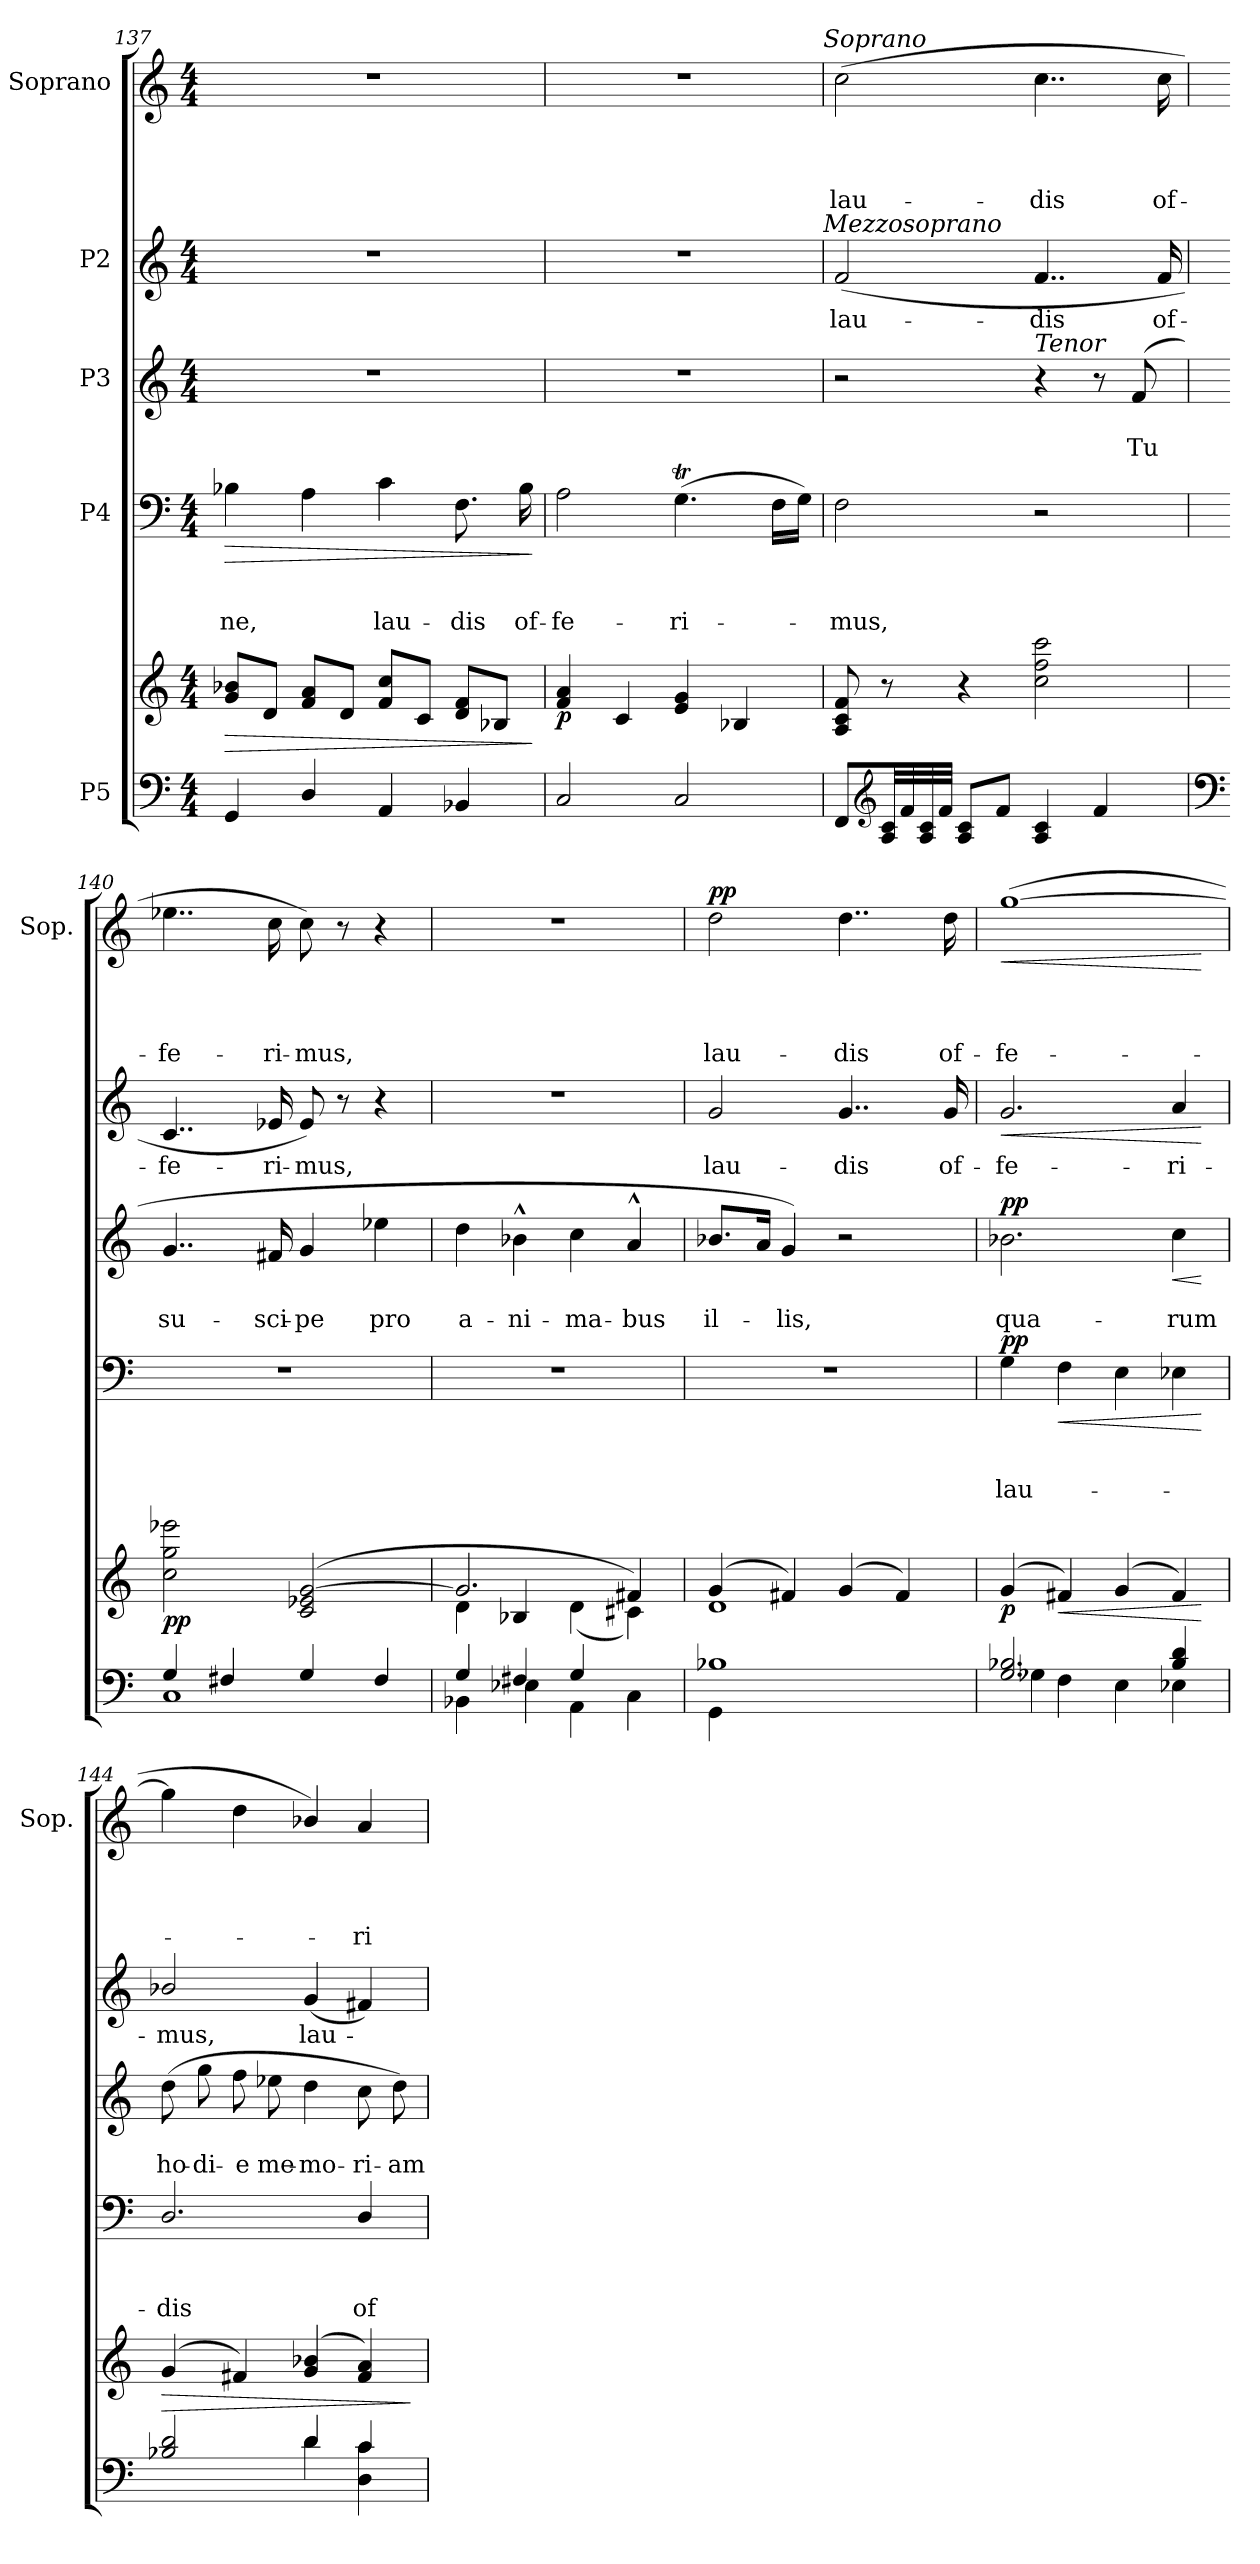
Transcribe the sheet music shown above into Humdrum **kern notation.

**kern	**kern	**dynam	**kern	**text	**text	**text	**dynam	**kern	**text	**text	**dynam	**kern	**text	**dynam	**kern	**text	**text	**text	**text	**dynam
*part5	*part5	*part5	*part4	*part4	*part4	*part4	*part4	*part3	*part3	*part3	*part3	*part2	*part2	*part2	*part1	*part1	*part1	*part1	*part1	*part1
*staff6	*staff5	*staff5/6	*staff4	*staff4	*staff4	*staff4	*staff4	*staff3	*staff3	*staff3	*staff3	*staff2	*staff2	*staff2	*staff1	*staff1	*staff1	*staff1	*staff1	*staff1
*I"P5	*	*	*I"P4	*	*	*	*	*I"P3	*	*	*	*I"P2	*	*	*I"Soprano	*	*	*	*	*
*	*	*	*	*	*	*	*	*	*	*	*	*	*	*	*I'Sop.	*	*	*	*	*
*clefF4	*clefG2	*	*clefF4	*	*	*	*	*clefG2	*	*	*	*clefG2	*	*	*clefG2	*	*	*	*	*
*	*	*	*	*	*	*	*	*ITrd7c12	*	*	*	*	*	*	*	*	*	*	*	*
*k[]	*k[]	*	*k[]	*	*	*	*	*k[]	*	*	*	*k[]	*	*	*k[]	*	*	*	*	*
*C:	*C:	*	*C:	*	*	*	*	*C:	*	*	*	*C:	*	*	*C:	*	*	*	*	*
*M4/4	*M4/4	*	*M4/4	*	*	*	*	*M4/4	*	*	*	*M4/4	*	*	*M4/4	*	*	*	*	*
=137	=137	=137	=137	=137	=137	=137	=137	=137	=137	=137	=137	=137	=137	=137	=137	=137	=137	=137	=137	=137
*^	*^	*	*	*	*	*	*	*	*	*	*	*	*	*	*	*	*	*	*	*
*	*	*	*^	*	*	*	*	*	*	*	*	*	*	*	*	*	*	*	*	*	*	*
!	!	!	!	!	!LO:HP:b	!	!	!	!LO:LY:b	!LO:HP:b	!	!	!	!	!	!	!	!	!	!	!	!	!
4GG/	1ryy	1ryy	1ryy	8g/ 8b-X/L	>	4B-X\	.	.	-ne,	>	1r	.	.	.	1r	.	.	1r	.	.	.	.	.
.	.	.	.	8d/J	.	.	.	.	.	.	.	.	.	.	.	.	.	.	.	.	.	.	.
4D/	.	.	.	8f/ 8a/L	.	4A\	.	.	.	.	.	.	.	.	.	.	.	.	.	.	.	.	.
.	.	.	.	8d/J	.	.	.	.	.	.	.	.	.	.	.	.	.	.	.	.	.	.	.
!	!	!	!	!	!	!	!	!	!LO:LY:b	!	!	!	!	!	!	!	!	!	!	!	!	!	!
4AA/	.	.	.	8f/ 8cc/L	.	4c\	.	.	lau-	.	.	.	.	.	.	.	.	.	.	.	.	.	.
.	.	.	.	8c/J	.	.	.	.	.	.	.	.	.	.	.	.	.	.	.	.	.	.	.
!	!	!	!	!	!	!	!	!	!LO:LY:b	!	!	!	!	!	!	!	!	!	!	!	!	!	!
4BB-X/	.	.	.	8d/ 8f/L	.	8.F\	.	.	-dis	.	.	.	.	.	.	.	.	.	.	.	.	.	.
.	.	.	.	8B-X/J	.	.	.	.	.	.	.	.	.	.	.	.	.	.	.	.	.	.	.
!	!	!	!	!	!	!	!	!	!LO:LY:b	!	!	!	!	!	!	!	!	!	!	!	!	!	!
.	.	.	.	.	.	16B-\	.	.	of-	.	.	.	.	.	.	.	.	.	.	.	.	.	.
*v	*v	*	*	*	*	*	*	*	*	*	*	*	*	*	*	*	*	*	*	*	*	*	*
*	*v	*v	*v	*	*	*	*	*	*	*	*	*	*	*	*	*	*	*	*	*	*	*
.	.	]	.	.	.	.	]	.	.	.	.	.	.	.	.	.	.	.	.	.
=138	=138	=138	=138	=138	=138	=138	=138	=138	=138	=138	=138	=138	=138	=138	=138	=138	=138	=138	=138	=138
*^	*^	*	*	*	*	*	*	*	*	*	*	*	*	*	*	*	*	*	*	*
*	*	*	*^	*	*	*	*	*	*	*	*	*	*	*	*	*	*	*	*	*	*	*
!	!	!	!	!	!LO:DY:b	!	!	!	!LO:LY:b	!	!	!	!	!	!	!	!	!	!	!	!	!	!
2C/	1ryy	1ryy	1ryy	4f/ 4a/	p	2A\	.	.	-fe-	.	1r	.	.	.	1r	.	.	1r	.	.	.	.	.
.	.	.	.	4c/	.	.	.	.	.	.	.	.	.	.	.	.	.	.	.	.	.	.	.
!	!	!	!	!	!	!	!	!	!LO:LY:b	!	!	!	!	!	!	!	!	!	!	!	!	!	!
2C/	.	.	.	4e/ 4g/	.	(>4.GT\	.	.	-ri-	.	.	.	.	.	.	.	.	.	.	.	.	.	.
.	.	.	.	4B-X/	.	.	.	.	.	.	.	.	.	.	.	.	.	.	.	.	.	.	.
.	.	.	.	.	.	16F\LL	.	.	.	.	.	.	.	.	.	.	.	.	.	.	.	.	.
.	.	.	.	.	.	16G\JJ)	.	.	.	.	.	.	.	.	.	.	.	.	.	.	.	.	.
!	!	!	!	!	!	!	!	!	!	!	!	!	!	!	!	!	!	!LO:TX:a:i:t=Soprano	!	!	!	!	!
!	!	!	!	!	!	!	!	!	!	!	!	!	!	!	!LO:TX:a:i:t=Mezzosoprano	!	!	!	!	!	!	!	!
=139	=139	=139	=139	=139	=139	=139	=139	=139	=139	=139	=139	=139	=139	=139	=139	=139	=139	=139	=139	=139	=139	=139	=139
!	!	!	!	!	!	!	!	!	!LO:LY:b	!	!	!	!	!	!	!LO:LY:b	!	!	!	!	!	!LO:LY:b	!
8FF/L	1ryy	1ryy	1ryy	8A/ 8c/ 8f/	.	2F\	.	.	-mus,	.	2r	.	.	.	(>2f/	lau-	.	(>2cc\	.	.	.	lau-	.
*clefG2	*	*	*	*	*	*	*	*	*	*	*	*	*	*	*	*	*	*	*	*	*	*	*
32A/ 32c/LL	.	.	.	8r	.	.	.	.	.	.	.	.	.	.	.	.	.	.	.	.	.	.	.
32f/	.	.	.	.	.	.	.	.	.	.	.	.	.	.	.	.	.	.	.	.	.	.	.
32A/ 32c/	.	.	.	.	.	.	.	.	.	.	.	.	.	.	.	.	.	.	.	.	.	.	.
32f/JJJ	.	.	.	.	.	.	.	.	.	.	.	.	.	.	.	.	.	.	.	.	.	.	.
8A/ 8c/L	.	.	.	4r	.	.	.	.	.	.	.	.	.	.	.	.	.	.	.	.	.	.	.
8f/J	.	.	.	.	.	.	.	.	.	.	.	.	.	.	.	.	.	.	.	.	.	.	.
!	!	!	!	!	!	!	!	!	!	!	!LO:TX:a:i:t=Tenor	!	!	!	!	!	!	!	!	!	!	!	!
!	!	!	!	!	!	!	!	!	!	!	!	!	!	!	!	!LO:LY:b	!	!	!	!	!	!LO:LY:b	!
4A/ 4c/	.	.	.	2cc\ 2ff\ 2ccc\	.	2r	.	.	.	.	4r	.	.	.	4..f/	-dis	.	4..cc\	.	.	.	-dis	.
4f/	.	.	.	.	.	.	.	.	.	.	8r	.	.	.	.	.	.	.	.	.	.	.	.
!	!	!	!	!	!	!	!	!	!	!	!	!	!LO:LY:b	!	!	!	!	!	!	!	!	!	!
.	.	.	.	.	.	.	.	.	.	.	(>8F/	.	Tu	.	.	.	.	.	.	.	.	.	.
!	!	!	!	!	!	!	!	!	!	!	!	!	!	!	!	!LO:LY:b	!	!	!	!	!	!LO:LY:b	!
.	.	.	.	.	.	.	.	.	.	.	.	.	.	.	16f/	of-	.	16cc\	.	.	.	of-	.
!!LO:LB:g=z
=140	=140	=140	=140	=140	=140	=140	=140	=140	=140	=140	=140	=140	=140	=140	=140	=140	=140	=140	=140	=140	=140	=140	=140
*clefF4	*	*	*	*	*	*	*	*	*	*	*	*	*	*	*	*	*	*	*	*	*	*	*
!	!	!	!	!	!LO:DY:b	!	!	!	!	!	!	!	!LO:LY:b	!	!	!LO:LY:b	!	!	!	!	!	!LO:LY:b	!
4G/	1C	1ryy	1ryy	2cc\ 2gg\ 2eee-X\	pp	1r	.	.	.	.	4..G/	.	su-	.	4..c/	-fe-	.	4..ee-X\	.	.	.	-fe-	.
4F#X/	.	.	.	.	.	.	.	.	.	.	.	.	.	.	.	.	.	.	.	.	.	.	.
!	!	!	!	!	!	!	!	!	!	!	!	!	!LO:LY:b	!	!	!LO:LY:b	!	!	!	!	!	!LO:LY:b	!
.	.	.	.	.	.	.	.	.	.	.	16F#X/	.	-sci-	.	16e-X/	-ri-	.	16cc\	.	.	.	-ri-	.
!	!	!	!	!	!	!	!	!	!	!	!	!	!LO:LY:b	!	!	!LO:LY:b	!	!	!	!	!	!LO:LY:b	!
4G/	.	.	.	(>2c/ 2e-X/ [>2g/	.	.	.	.	.	.	4G/	.	-pe	.	8e-/)	-mus,	.	8cc\)	.	.	.	-mus,	.
.	.	.	.	.	.	.	.	.	.	.	.	.	.	.	8r	.	.	8r	.	.	.	.	.
!	!	!	!	!	!	!	!	!	!	!	!	!	!LO:LY:b	!	!	!	!	!	!	!	!	!	!
4F#/	.	.	.	.	.	.	.	.	.	.	4e-X\	.	pro	.	4r	.	.	4r	.	.	.	.	.
=141	=141	=141	=141	=141	=141	=141	=141	=141	=141	=141	=141	=141	=141	=141	=141	=141	=141	=141	=141	=141	=141	=141	=141
!	!	!	!	!	!	!	!	!	!	!	!	!	!LO:LY:b	!	!	!	!	!	!	!	!	!	!
4G/	4BB-X\	1ryy	4d\	2.g/]	.	1r	.	.	.	.	4d\	.	a-	.	1r	.	.	1r	.	.	.	.	.
!	!	!	!	!	!	!	!	!	!	!	!	!	!LO:LY:b	!	!	!	!	!	!	!	!	!	!
4F#X/	4E-X\	.	4B-X/	.	.	.	.	.	.	.	4B-X^^>\	.	-ni-	.	.	.	.	.	.	.	.	.	.
!	!	!	!	!	!	!	!	!	!	!	!	!	!LO:LY:b	!	!	!	!	!	!	!	!	!	!
4G/	4AA\	.	(<4d\	.	.	.	.	.	.	.	4c\	.	-ma-	.	.	.	.	.	.	.	.	.	.
!	!	!	!	!	!	!	!	!	!	!	!	!	!LO:LY:b	!	!	!	!	!	!	!	!	!	!
4ryy	4C\	.	4c#X\)	4f#X/)	.	.	.	.	.	.	4A^^>/	.	-bus	.	.	.	.	.	.	.	.	.	.
=142	=142	=142	=142	=142	=142	=142	=142	=142	=142	=142	=142	=142	=142	=142	=142	=142	=142	=142	=142	=142	=142	=142	=142
!	!	!	!	!	!	!	!	!	!	!	!	!	!LO:LY:b	!	!	!LO:LY:b	!	!	!	!	!	!LO:LY:b	!LO:DY:a
1B-X	4GG\	1ryy	1d	(>4g/	.	1r	.	.	.	.	8.B-X/L	.	il-	.	2g/	lau-	.	2dd\	.	.	.	lau-	pp
.	.	.	.	.	.	.	.	.	.	.	16A/Jk	.	.	.	.	.	.	.	.	.	.	.	.
!	!	!	!	!	!	!	!	!	!	!	!	!	!LO:LY:b	!	!	!	!	!	!	!	!	!	!
.	2.ryy	.	.	4f#X/)	.	.	.	.	.	.	4G/)	.	-lis,	.	.	.	.	.	.	.	.	.	.
!	!	!	!	!	!	!	!	!	!	!	!	!	!	!	!	!LO:LY:b	!	!	!	!	!	!LO:LY:b	!
.	.	.	.	(>4g/	.	.	.	.	.	.	2r	.	.	.	4..g/	-dis	.	4..dd\	.	.	.	-dis	.
.	.	.	.	4f#/)	.	.	.	.	.	.	.	.	.	.	.	.	.	.	.	.	.	.	.
!	!	!	!	!	!	!	!	!	!	!	!	!	!	!	!	!LO:LY:b	!	!	!	!	!	!LO:LY:b	!
.	.	.	.	.	.	.	.	.	.	.	.	.	.	.	16g/	of-	.	16dd\	.	.	.	of-	.
=143	=143	=143	=143	=143	=143	=143	=143	=143	=143	=143	=143	=143	=143	=143	=143	=143	=143	=143	=143	=143	=143	=143	=143
!	!	!	!	!	!LO:DY:b	!	!	!	!LO:LY:b	!LO:DY:a	!	!	!LO:LY:b	!LO:DY:a	!	!LO:LY:b	!LO:HP:b	!	!	!	!	!LO:LY:b	!LO:HP:b
2.G/ 2.B-X/	4G-X\	1ryy	1ryy	(<4g/	p	4G\	.	.	lau-	pp	2.B-X\	.	qua-	pp	2.g/	-fe-	<	(>[>1gg	.	.	.	-fe-	<
!	!	!	!	!	!LO:HP:b	!	!	!	!	!LO:HP:b	!	!	!	!	!	!	!	!	!	!	!	!	!
.	4F\	.	.	4f#X/)	<	4F\	.	.	.	<	.	.	.	.	.	.	.	.	.	.	.	.	.
.	4E\	.	.	(<4g/	.	4E\	.	.	.	.	.	.	.	.	.	.	.	.	.	.	.	.	.
!	!	!	!	!	!	!	!	!	!	!	!	!	!LO:LY:b	!LO:HP:b	!	!LO:LY:b	!	!	!	!	!	!	!
4B-/ 4d/	4E-X\	.	.	4f#/)	.	4E-X\	.	.	.	.	4c\	.	-rum	<	4a/	-ri-	.	.	.	.	.	.	.
*v	*v	*	*	*	*	*	*	*	*	*	*	*	*	*	*	*	*	*	*	*	*	*	*
*	*v	*v	*v	*	*	*	*	*	*	*	*	*	*	*	*	*	*	*	*	*	*	*
.	.	[	.	.	.	.	[	.	.	.	[	.	.	[	.	.	.	.	.	[
=144	=144	=144	=144	=144	=144	=144	=144	=144	=144	=144	=144	=144	=144	=144	=144	=144	=144	=144	=144	=144
*^	*^	*	*	*	*	*	*	*	*	*	*	*	*	*	*	*	*	*	*	*
*	*	*	*^	*	*	*	*	*	*	*	*	*	*	*	*	*	*	*	*	*	*	*
!	!	!	!	!	!LO:HP:b	!	!	!	!LO:LY:b	!	!	!	!LO:LY:b	!	!	!LO:LY:b	!	!	!	!	!	!	!
2B-X/ 2d/	2ryy	1ryy	1ryy	(<4g/	>	2.D/	.	.	-dis	.	(>8d\	.	ho-	.	2b-X/	-mus,	.	4gg\]	.	.	.	.	.
!	!	!	!	!	!	!	!	!	!	!	!	!	!LO:LY:b	!	!	!	!	!	!	!	!	!	!
.	.	.	.	.	.	.	.	.	.	.	8g\	.	-di-	.	.	.	.	.	.	.	.	.	.
!	!	!	!	!	!	!	!	!	!	!	!	!	!LO:LY:b	!	!	!	!	!	!	!	!	!	!
.	.	.	.	4f#X/)	.	.	.	.	.	.	8f\	.	-e	.	.	.	.	4dd\	.	.	.	.	.
!	!	!	!	!	!	!	!	!	!	!	!	!	!LO:LY:b	!	!	!	!	!	!	!	!	!	!
.	.	.	.	.	.	.	.	.	.	.	8e-X\	.	me-	.	.	.	.	.	.	.	.	.	.
!	!	!	!	!	!	!	!	!	!	!	!	!	!LO:LY:b	!	!	!LO:LY:b	!	!	!	!	!	!	!
4d/	4d\	.	.	(<4g/ 4b-X/	.	.	.	.	.	.	4d\	.	-mo-	.	(<4g/	lau-	.	4b-X/)	.	.	.	.	.
!	!	!	!	!	!	!	!	!	!LO:LY:b	!	!	!	!LO:LY:b	!	!	!	!	!	!	!	!	!LO:LY:b	!
4c/	4D\ 4c\	.	.	4f#/ 4a/)	.	4D/	.	.	of-	.	8c\	.	-ri-	.	4f#X/)	.	.	4a/	.	.	.	-ri-	.
!	!	!	!	!	!	!	!	!	!	!	!	!	!LO:LY:b	!	!	!	!	!	!	!	!	!	!
.	.	.	.	.	.	.	.	.	.	.	8d\)	.	-am	.	.	.	.	.	.	.	.	.	.
*v	*v	*	*	*	*	*	*	*	*	*	*	*	*	*	*	*	*	*	*	*	*	*	*
*	*v	*v	*v	*	*	*	*	*	*	*	*	*	*	*	*	*	*	*	*	*	*	*
.	.	]	.	.	.	.	.	.	.	.	.	.	.	.	.	.	.	.	.	.
=	=	=	=	=	=	=	=	=	=	=	=	=	=	=	=	=	=	=	=	=
*-	*-	*-	*-	*-	*-	*-	*-	*-	*-	*-	*-	*-	*-	*-	*-	*-	*-	*-	*-	*-
